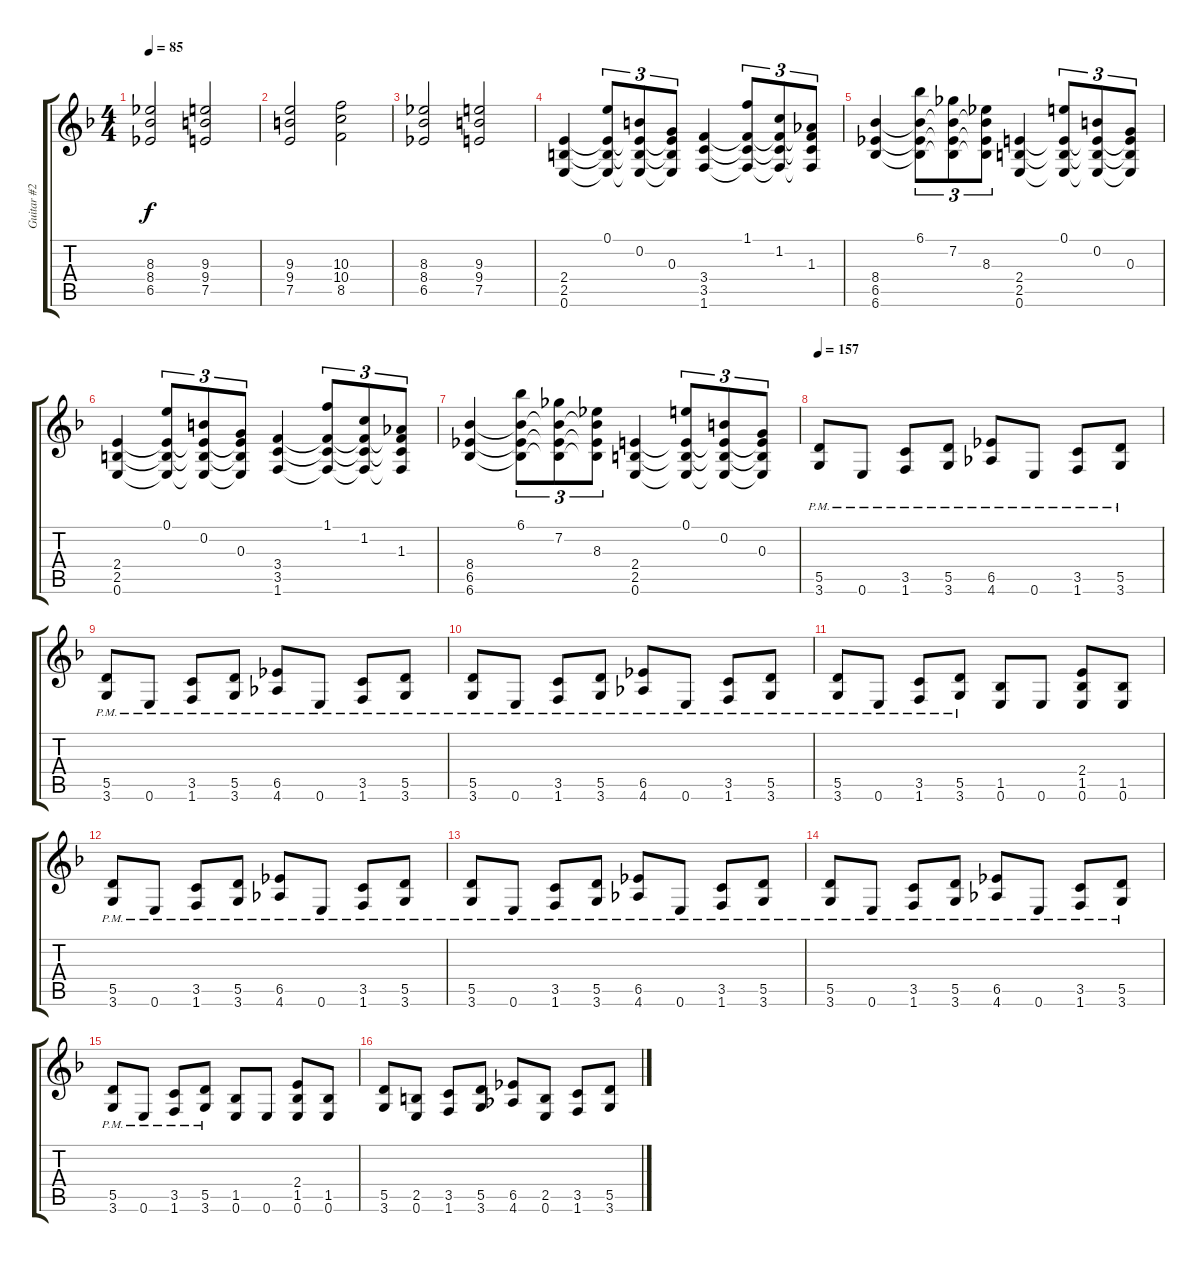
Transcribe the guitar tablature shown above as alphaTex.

\track ("Guitar #2" "Guitar #2") {instrument distortionguitar}
\staff {score tabs}
\tuning (E4 B3 G3 D3 A2 E2) {hide}
\ts (4 4)
\tempo 85
\clef g2
\ks f
(8.3 8.4 6.5).2{dy f} (9.3 9.4 7.5).2 |
(9.3 9.4 7.5).2 (10.3 10.4 8.5).2 |
(8.3 8.4 6.5).2 (9.3 9.4 7.5).2 |
(2.4 2.5 0.6).4 (0.1 2.4{t} 2.5{t} 0.6{t}).8{tu (3 2)} (0.2 2.4{t} 2.5{t} 0.6{t}).8{tu (3 2)} (0.3 2.4{t} 2.5{t} 0.6{t}).8{tu (3 2)} (3.4 3.5 1.6).4 (1.1 3.4{t} 3.5{t} 1.6{t}).8{tu (3 2)} (1.2 3.4{t} 3.5{t} 1.6{t}).8{tu (3 2)} (1.3 3.4{t} 3.5{t} 1.6{t}).8{tu (3 2)} |
(8.4 6.5 6.6).4 (6.1 8.4{t} 6.5{t} 6.6{t}).8{tu (3 2)} (7.2 8.4{t} 6.5{t} 6.6{t}).8{tu (3 2)} (8.3 8.4{t} 6.5{t} 6.6{t}).8{tu (3 2)} (2.4 2.5 0.6).4 (0.1 2.4{t} 2.5{t} 0.6{t}).8{tu (3 2)} (0.2 2.4{t} 2.5{t} 0.6{t}).8{tu (3 2)} (0.3 2.4{t} 2.5{t} 0.6{t}).8{tu (3 2)} |
(2.4 2.5 0.6).4 (0.1 2.4{t} 2.5{t} 0.6{t}).8{tu (3 2)} (0.2 2.4{t} 2.5{t} 0.6{t}).8{tu (3 2)} (0.3 2.4{t} 2.5{t} 0.6{t}).8{tu (3 2)} (3.4 3.5 1.6).4 (1.1 3.4{t} 3.5{t} 1.6{t}).8{tu (3 2)} (1.2 3.4{t} 3.5{t} 1.6{t}).8{tu (3 2)} (1.3 3.4{t} 3.5{t} 1.6{t}).8{tu (3 2)} |
(8.4 6.5 6.6).4 (6.1 8.4{t} 6.5{t} 6.6{t}).8{tu (3 2)} (7.2 8.4{t} 6.5{t} 6.6{t}).8{tu (3 2)} (8.3 8.4{t} 6.5{t} 6.6{t}).8{tu (3 2)} (2.4 2.5 0.6).4 (0.1 2.4{t} 2.5{t} 0.6{t}).8{tu (3 2)} (0.2 2.4{t} 2.5{t} 0.6{t}).8{tu (3 2)} (0.3 2.4{t} 2.5{t} 0.6{t}).8{tu (3 2)} |
\tempo 157
(5.5{pm} 3.6{pm}).8 0.6{pm}.8 (3.5{pm} 1.6{pm}).8 (5.5{pm} 3.6{pm}).8 (6.5{pm} 4.6{pm}).8 0.6{pm}.8 (3.5{pm} 1.6{pm}).8 (5.5{pm} 3.6{pm}).8 |
(5.5{pm} 3.6{pm}).8 0.6{pm}.8 (3.5{pm} 1.6{pm}).8 (5.5{pm} 3.6{pm}).8 (6.5{pm} 4.6{pm}).8 0.6{pm}.8 (3.5{pm} 1.6{pm}).8 (5.5{pm} 3.6{pm}).8 |
(5.5{pm} 3.6{pm}).8 0.6{pm}.8 (3.5{pm} 1.6{pm}).8 (5.5{pm} 3.6{pm}).8 (6.5{pm} 4.6{pm}).8 0.6{pm}.8 (3.5{pm} 1.6{pm}).8 (5.5{pm} 3.6{pm}).8 |
(5.5{pm} 3.6{pm}).8 0.6{pm}.8 (3.5{pm} 1.6{pm}).8 (5.5{pm} 3.6{pm}).8 (1.5 0.6).8 0.6.8 (2.4 1.5 0.6).8 (1.5 0.6).8 |
(5.5{pm} 3.6{pm}).8 0.6{pm}.8 (3.5{pm} 1.6{pm}).8 (5.5{pm} 3.6{pm}).8 (6.5{pm} 4.6{pm}).8 0.6{pm}.8 (3.5{pm} 1.6{pm}).8 (5.5{pm} 3.6{pm}).8 |
(5.5{pm} 3.6{pm}).8 0.6{pm}.8 (3.5{pm} 1.6{pm}).8 (5.5{pm} 3.6{pm}).8 (6.5{pm} 4.6{pm}).8 0.6{pm}.8 (3.5{pm} 1.6{pm}).8 (5.5{pm} 3.6{pm}).8 |
(5.5{pm} 3.6{pm}).8 0.6{pm}.8 (3.5{pm} 1.6{pm}).8 (5.5{pm} 3.6{pm}).8 (6.5{pm} 4.6{pm}).8 0.6{pm}.8 (3.5{pm} 1.6{pm}).8 (5.5{pm} 3.6{pm}).8 |
(5.5{pm} 3.6{pm}).8 0.6{pm}.8 (3.5{pm} 1.6{pm}).8 (5.5{pm} 3.6{pm}).8 (1.5 0.6).8 0.6.8 (2.4 1.5 0.6).8 (1.5 0.6).8 |
(5.5 3.6).8 (2.5 0.6).8 (3.5 1.6).8 (5.5 3.6).8 (6.5 4.6).8 (2.5 0.6).8 (3.5 1.6).8 (5.5 3.6).8
